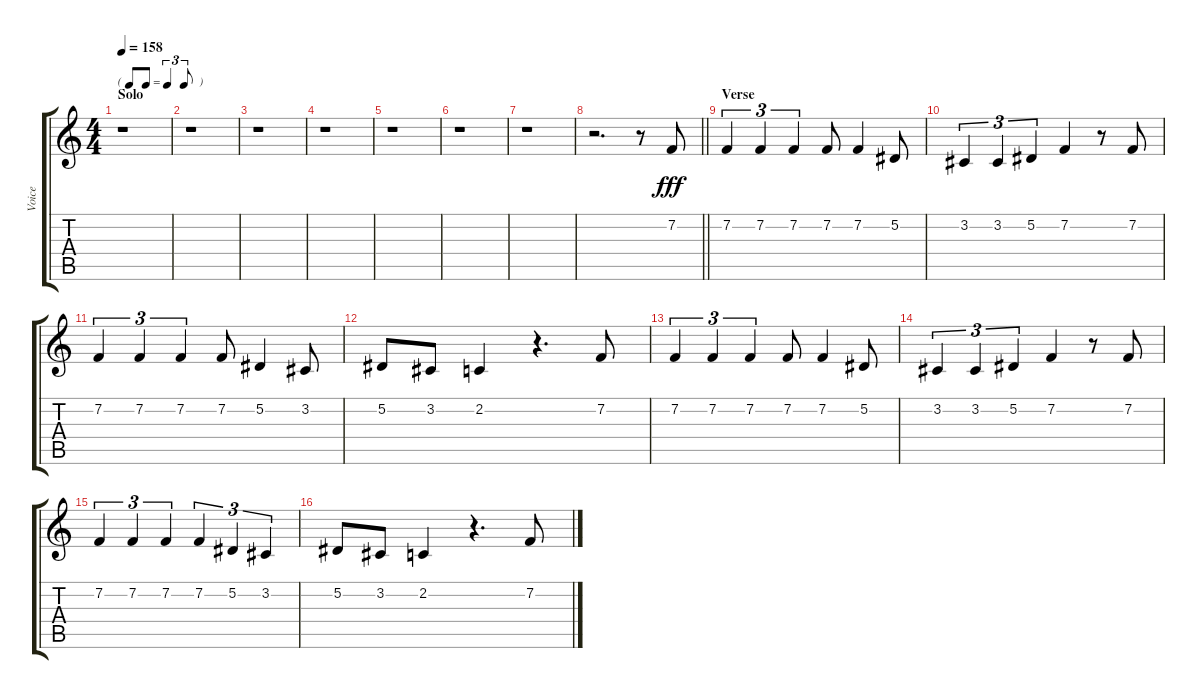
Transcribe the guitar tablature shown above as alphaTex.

\track ("Voice" "Voice") {instrument lead6voice}
\staff {score tabs}
\tuning (Eb4 Bb3 Gb3 Db3 Ab2 Eb2) {hide}
\ts (4 4)
\tf triplet8th
\section ("" "Solo")
\tempo 158
\clef g2
\ks c
r.1{dy fff} |
r.1 |
r.1 |
r.1 |
r.1 |
r.1 |
r.1 |
\barLineRight lightlight
r.2{d} r.8 7.2.8 |
\section ("" "Verse")
7.2.4{tu (3 2)} 7.2.4{tu (3 2)} 7.2.4{tu (3 2)} 7.2.8 7.2.4 5.2.8 |
3.2.4{tu (3 2)} 3.2.4{tu (3 2)} 5.2.4{tu (3 2)} 7.2.4 r.8 7.2.8 |
7.2.4{tu (3 2)} 7.2.4{tu (3 2)} 7.2.4{tu (3 2)} 7.2.8 5.2.4 3.2.8 |
5.2.8 3.2.8 2.2.4 r.4{d} 7.2.8 |
7.2.4{tu (3 2)} 7.2.4{tu (3 2)} 7.2.4{tu (3 2)} 7.2.8 7.2.4 5.2.8 |
3.2.4{tu (3 2)} 3.2.4{tu (3 2)} 5.2.4{tu (3 2)} 7.2.4 r.8 7.2.8 |
7.2.4{tu (3 2)} 7.2.4{tu (3 2)} 7.2.4{tu (3 2)} 7.2.4{tu (3 2)} 5.2.4{tu (3 2)} 3.2.4{tu (3 2)} |
5.2.8 3.2.8 2.2.4 r.4{d} 7.2.8
